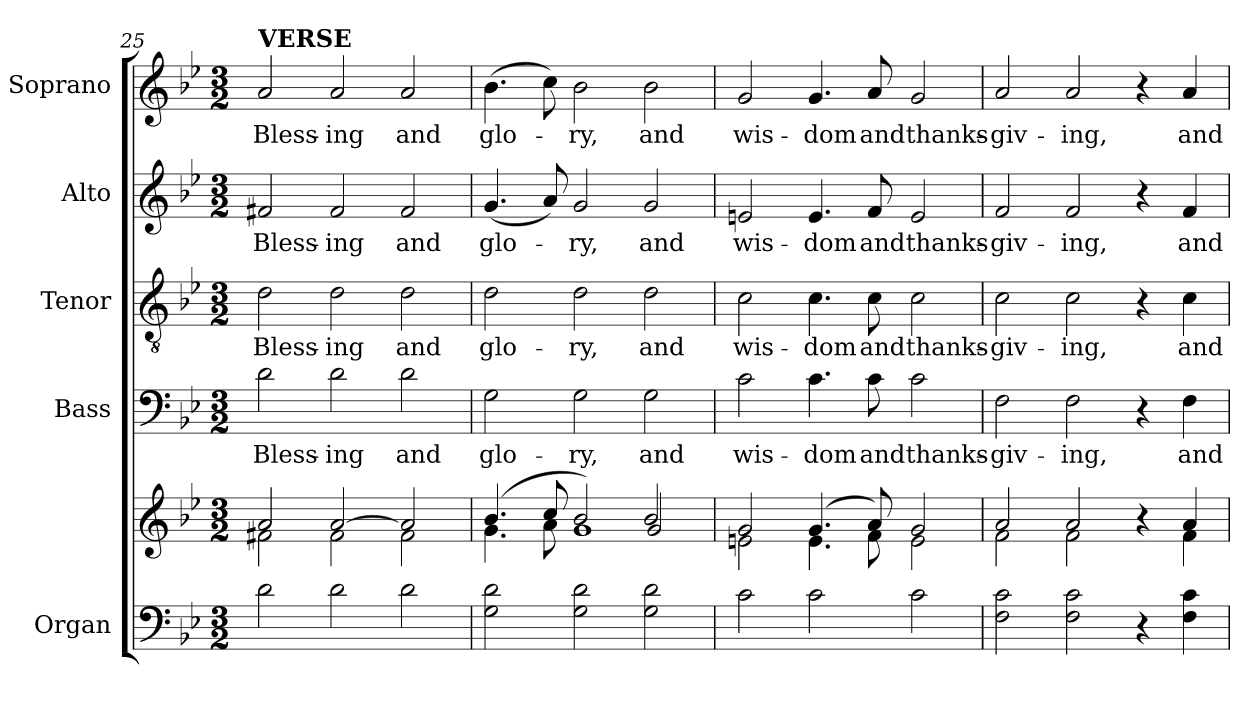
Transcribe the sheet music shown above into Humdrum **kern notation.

**kern	**kern	**kern	**text	**kern	**text	**kern	**text	**kern	**text
*part5	*part5	*part4	*part4	*part3	*part3	*part2	*part2	*part1	*part1
*staff6	*staff5	*staff4	*staff4	*staff3	*staff3	*staff2	*staff2	*staff1	*staff1
*I"Organ	*	*I"Bass	*	*I"Tenor	*	*I"Alto	*	*I"Soprano	*
*I'Org.	*	*I'B.	*	*I'T.	*	*I'A.	*	*I'S.	*
*clefF4	*clefG2	*clefF4	*	*clefGv2	*	*clefG2	*	*clefG2	*
*	*	*	*	*ITrd7c12	*	*	*	*	*
*k[b-e-]	*k[b-e-]	*k[b-e-]	*	*k[b-e-]	*	*k[b-e-]	*	*k[b-e-]	*
*B-:	*B-:	*B-:	*	*B-:	*	*B-:	*	*B-:	*
*M3/2	*M3/2	*M3/2	*	*M3/2	*	*M3/2	*	*M3/2	*
=25	=25	=25	=25	=25	=25	=25	=25	=25	=25
*	*^	*	*	*	*	*	*	*	*
!	!	!	!	!LO:LY:b:color=#000000	!	!	!	!	!	!
!	!	!	!	!	!	!LO:LY:b:color=#000000	!	!	!	!
!	!	!	!	!	!	!	!	!LO:LY:b:color=#000000	!	!
!	!	!	!	!	!	!	!	!	!LO:TX:a:B:t=VERSE	!
!	!	!	!	!	!	!	!	!	!	!LO:LY:b:color=#000000
2di\	2ai/	2f#Xi\	2di\	Bless-	2Di\	Bless-	2f#Xi/	Bless-	2ai/	Bless-
!	!	!	!	!LO:LY:b:color=#000000	!	!	!	!	!	!
!	!	!	!	!	!	!LO:LY:b:color=#000000	!	!	!	!
!	!	!	!	!	!	!	!	!LO:LY:b:color=#000000	!	!
!	!	!	!	!	!	!	!	!	!	!LO:LY:b:color=#000000
2di\	[2ai/	2f#i\	2di\	-ing	2Di\	-ing	2f#i/	-ing	2ai/	-ing
!	!	!	!	!LO:LY:b:color=#000000	!	!	!	!	!	!
!	!	!	!	!	!	!LO:LY:b:color=#000000	!	!	!	!
!	!	!	!	!	!	!	!	!LO:LY:b:color=#000000	!	!
!	!	!	!	!	!	!	!	!	!	!LO:LY:b:color=#000000
2di\	2ai/]	2f#i\	2di\	and	2Di\	and	2f#i/	and	2ai/	and
=26	=26	=26	=26	=26	=26	=26	=26	=26	=26	=26
*	*	*^	*	*	*	*	*	*	*	*
!	!	!	!	!	!LO:LY:b:color=#000000	!	!	!	!	!	!
!	!	!	!	!	!	!	!LO:LY:b:color=#000000	!	!	!	!
!	!	!	!	!	!	!	!	!	!LO:LY:b:color=#000000	!	!
!	!	!	!	!	!	!	!	!	!	!	!LO:LY:b:color=#000000
2Gi\ 2di	(4.b-i/	4.gi\	1ryy	2Gi\	glo-	2Di\	glo-	(4.gi/	glo-	(4.b-i\	glo-
.	8cci/	8ai\	.	.	.	.	.	8ai/)	.	8cci\)	.
!	!	!	!	!	!LO:LY:b:color=#000000	!	!	!	!	!	!
!	!	!	!	!	!	!	!LO:LY:b:color=#000000	!	!	!	!
!	!	!	!	!	!	!	!	!	!LO:LY:b:color=#000000	!	!
!	!	!	!	!	!	!	!	!	!	!	!LO:LY:b:color=#000000
2Gi\ 2di	2b-i/)	1gi	.	2Gi\	-ry,	2Di\	-ry,	2gi/	-ry,	2b-i\	-ry,
!	!	!	!	!	!LO:LY:b:color=#000000	!	!	!	!	!	!
!	!	!	!	!	!	!	!LO:LY:b:color=#000000	!	!	!	!
!	!	!	!	!	!	!	!	!	!LO:LY:b:color=#000000	!	!
!	!	!	!	!	!	!	!	!	!	!	!LO:LY:b:color=#000000
2Gi\ 2di	2b-i/	.	2gi/	2Gi\	and	2Di\	and	2gi/	and	2b-i\	and
*	*	*v	*v	*	*	*	*	*	*	*	*
!!LO:LB:g=z
=27	=27	=27	=27	=27	=27	=27	=27	=27	=27	=27
*	*	*^	*	*	*	*	*	*	*	*
!	!	!	!	!	!LO:LY:b:color=#000000	!	!	!	!	!	!
*	*	*v	*v	*	*	*	*	*	*	*	*
*	*	*^	*	*	*	*	*	*	*	*
!	!	!	!	!	!	!	!LO:LY:b:color=#000000	!	!	!	!
*	*	*v	*v	*	*	*	*	*	*	*	*
*	*	*^	*	*	*	*	*	*	*	*
!	!	!	!	!	!	!	!	!	!LO:LY:b:color=#000000	!	!
*	*	*v	*v	*	*	*	*	*	*	*	*
*	*	*^	*	*	*	*	*	*	*	*
!	!	!	!	!	!	!	!	!	!	!	!LO:LY:b:color=#000000
*	*	*v	*v	*	*	*	*	*	*	*	*
2ci\	2gi/	2eni\	2ci\	wis-	2Ci\	wis-	2eni/	wis-	2gi/	wis-
!	!	!	!	!LO:LY:b:color=#000000	!	!	!	!	!	!
!	!	!	!	!	!	!LO:LY:b:color=#000000	!	!	!	!
!	!	!	!	!	!	!	!	!LO:LY:b:color=#000000	!	!
!	!	!	!	!	!	!	!	!	!	!LO:LY:b:color=#000000
2ci\	(4.gi/	4.ei\	4.ci\	-dom	4.Ci\	-dom	4.ei/	-dom	4.gi/	-dom
!	!	!	!	!LO:LY:b:color=#000000	!	!	!	!	!	!
!	!	!	!	!	!	!LO:LY:b:color=#000000	!	!	!	!
!	!	!	!	!	!	!	!	!LO:LY:b:color=#000000	!	!
!	!	!	!	!	!	!	!	!	!	!LO:LY:b:color=#000000
.	8ai/)	8fi\	8ci\	and	8Ci\	and	8fi/	and	8ai/	and
!	!	!	!	!LO:LY:b:color=#000000	!	!	!	!	!	!
!	!	!	!	!	!	!LO:LY:b:color=#000000	!	!	!	!
!	!	!	!	!	!	!	!	!LO:LY:b:color=#000000	!	!
!	!	!	!	!	!	!	!	!	!	!LO:LY:b:color=#000000
2ci\	2gi/	2ei\	2ci\	thanks-	2Ci\	thanks-	2ei/	thanks-	2gi/	thanks-
=28	=28	=28	=28	=28	=28	=28	=28	=28	=28	=28
!	!	!	!	!LO:LY:b:color=#000000	!	!	!	!	!	!
!	!	!	!	!	!	!LO:LY:b:color=#000000	!	!	!	!
!	!	!	!	!	!	!	!	!LO:LY:b:color=#000000	!	!
!	!	!	!	!	!	!	!	!	!	!LO:LY:b:color=#000000
2Fi\ 2ci	2ai/	2fi\	2Fi\	-giv-	2Ci\	-giv-	2fi/	-giv-	2ai/	-giv-
!	!	!	!	!LO:LY:b:color=#000000	!	!	!	!	!	!
!	!	!	!	!	!	!LO:LY:b:color=#000000	!	!	!	!
!	!	!	!	!	!	!	!	!LO:LY:b:color=#000000	!	!
!	!	!	!	!	!	!	!	!	!	!LO:LY:b:color=#000000
2Fi\ 2ci	2ai/	2fi\	2Fi\	-ing,	2Ci\	-ing,	2fi/	-ing,	2ai/	-ing,
4r	4r	4ryy	4r	.	4r	.	4r	.	4r	.
!	!	!	!	!LO:LY:b:color=#000000	!	!	!	!	!	!
!	!	!	!	!	!	!LO:LY:b:color=#000000	!	!	!	!
!	!	!	!	!	!	!	!	!LO:LY:b:color=#000000	!	!
!	!	!	!	!	!	!	!	!	!	!LO:LY:b:color=#000000
4Fi\ 4ci	4ai/	4fi\	4Fi\	and	4Ci\	and	4fi/	and	4ai/	and
*	*v	*v	*	*	*	*	*	*	*	*
=	=	=	=	=	=	=	=	=	=
*-	*-	*-	*-	*-	*-	*-	*-	*-	*-
